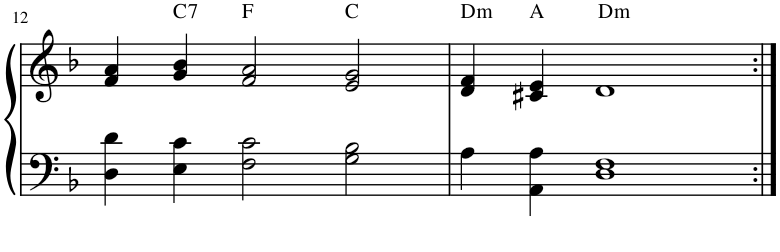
**kern	**kern	**harte
*part1	*part1	*part1
*staff2	*staff1	*
*I"Piano	*	*
*I'Pno.	*	*
!!LO:PB:g=z
*clefF4	*clefG2	*
*k[b-]	*k[b-]	*
*M3/2	*M3/2	*
=12	=12	=12
4D\ 4d\	4f/ 4a/	.
!	!	!LO:H:kt=7
4E\ 4c\	4g/ 4b-/	C:7
2F\ 2c\	2f/ 2a/	F:maj
2G\ 2B-\	2e/ 2g/	C:maj
=13	=13	=13
!	!	!LO:H:kt=m
4A\	4d/ 4f/	D:min
4AA\ 4A\	4c#X/ 4e/	A:maj
!	!	!LO:H:kt=m
1D 1F	1d	D:min
=:|!	=:|!	=:|!
*-	*-	*-
